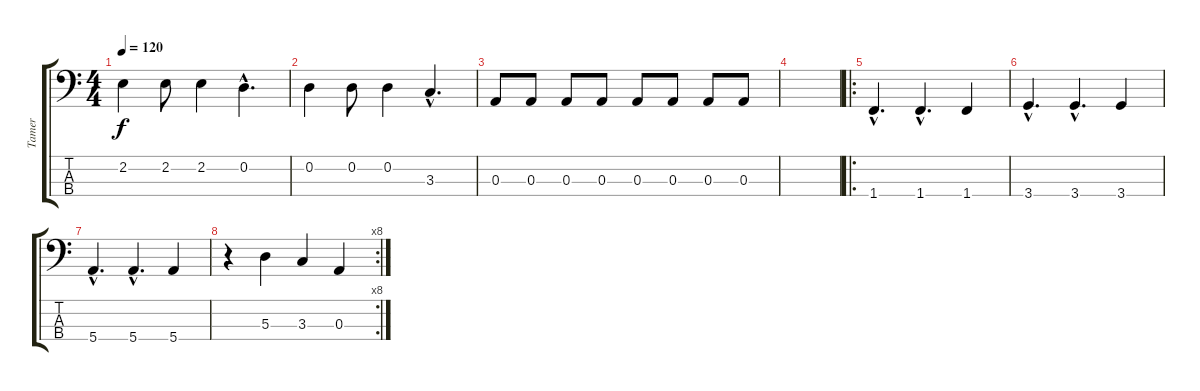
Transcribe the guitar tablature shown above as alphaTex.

\track ("Tamer" "Tamer") {instrument electricbassfinger}
\staff {score tabs}
\tuning (G2 D2 A1 E1) {hide}
\ts (4 4)
\tempo 120
\clef f4
\ks c
2.2.4{dy f} 2.2.8 2.2.4 0.2{hac}.4{d} |
0.2.4 0.2.8 0.2.4 3.3{hac}.4{d} |
0.3.8 0.3.8 0.3.8 0.3.8 0.3.8 0.3.8 0.3.8 0.3.8 |
|
\ro
1.4{hac}.4{d} 1.4{hac}.4{d} 1.4.4 |
3.4{hac}.4{d} 3.4{hac}.4{d} 3.4.4 |
5.4{hac}.4{d} 5.4{hac}.4{d} 5.4.4 |
\rc 8
r.4 5.3.4 3.3.4 0.3.4
